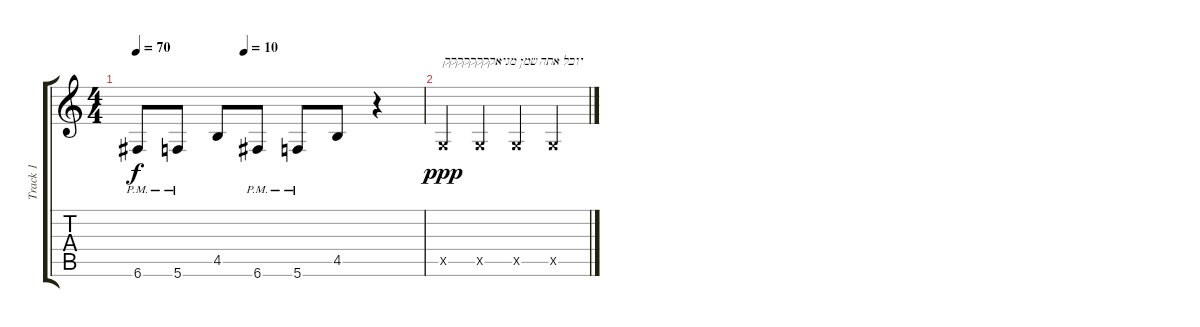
\track ("Track 1" "Track 1") {instrument distortionguitar}
\staff {score tabs}
\tuning (D4 A3 F3 C3 G2 C2) {hide}
\ts (4 4)
\tempo 70
\tempo (10 0.375)
\clef g2
\ks c
6.6{pm}.8{dy f} 5.6{pm}.8 4.5.8 6.6{pm}.8 5.6{pm}.8 4.5.8 r.4 |
0.5{x}.4{txt "יובל אתה שמן מניאקקקקקקקק" dy ppp} 0.5{x}.4 0.5{x}.4 0.5{x}.4
